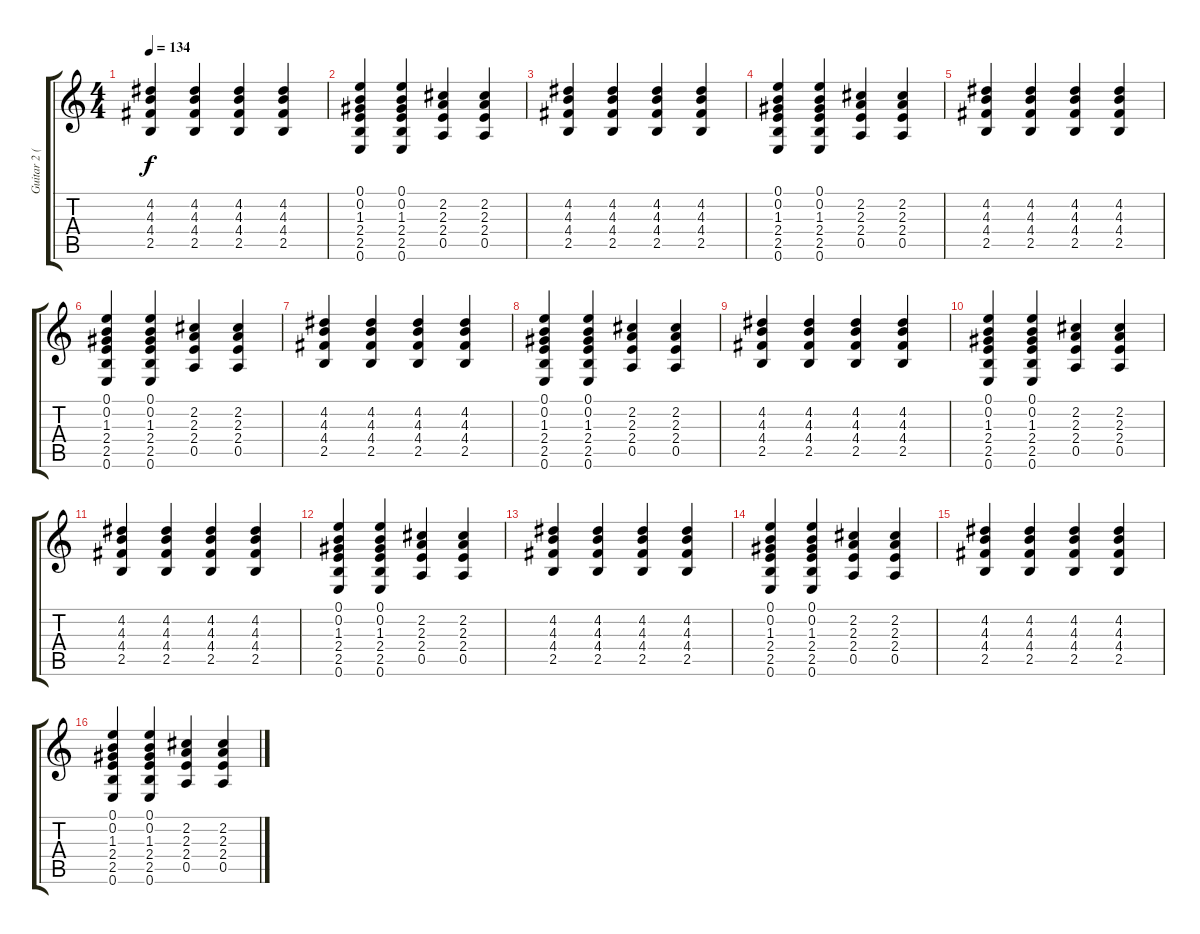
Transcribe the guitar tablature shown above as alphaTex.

\track ("Guitar 2 (overdriven)" "Guitar 2 (") {instrument overdrivenguitar}
\staff {score tabs}
\tuning (E4 B3 G3 D3 A2 E2) {hide}
\ts (4 4)
\tempo 134
\clef g2
\ks c
(4.2 4.3 4.4 2.5).4{dy f} (4.2 4.3 4.4 2.5).4 (4.2 4.3 4.4 2.5).4 (4.2 4.3 4.4 2.5).4 |
(0.1 0.2 1.3 2.4 2.5 0.6).4 (0.1 0.2 1.3 2.4 2.5 0.6).4 (2.2 2.3 2.4 0.5).4 (2.2 2.3 2.4 0.5).4 |
(4.2 4.3 4.4 2.5).4 (4.2 4.3 4.4 2.5).4 (4.2 4.3 4.4 2.5).4 (4.2 4.3 4.4 2.5).4 |
(0.1 0.2 1.3 2.4 2.5 0.6).4 (0.1 0.2 1.3 2.4 2.5 0.6).4 (2.2 2.3 2.4 0.5).4 (2.2 2.3 2.4 0.5).4 |
(4.2 4.3 4.4 2.5).4 (4.2 4.3 4.4 2.5).4 (4.2 4.3 4.4 2.5).4 (4.2 4.3 4.4 2.5).4 |
(0.1 0.2 1.3 2.4 2.5 0.6).4 (0.1 0.2 1.3 2.4 2.5 0.6).4 (2.2 2.3 2.4 0.5).4 (2.2 2.3 2.4 0.5).4 |
(4.2 4.3 4.4 2.5).4 (4.2 4.3 4.4 2.5).4 (4.2 4.3 4.4 2.5).4 (4.2 4.3 4.4 2.5).4 |
(0.1 0.2 1.3 2.4 2.5 0.6).4 (0.1 0.2 1.3 2.4 2.5 0.6).4 (2.2 2.3 2.4 0.5).4 (2.2 2.3 2.4 0.5).4 |
(4.2 4.3 4.4 2.5).4 (4.2 4.3 4.4 2.5).4 (4.2 4.3 4.4 2.5).4 (4.2 4.3 4.4 2.5).4 |
(0.1 0.2 1.3 2.4 2.5 0.6).4 (0.1 0.2 1.3 2.4 2.5 0.6).4 (2.2 2.3 2.4 0.5).4 (2.2 2.3 2.4 0.5).4 |
(4.2 4.3 4.4 2.5).4 (4.2 4.3 4.4 2.5).4 (4.2 4.3 4.4 2.5).4 (4.2 4.3 4.4 2.5).4 |
(0.1 0.2 1.3 2.4 2.5 0.6).4 (0.1 0.2 1.3 2.4 2.5 0.6).4 (2.2 2.3 2.4 0.5).4 (2.2 2.3 2.4 0.5).4 |
(4.2 4.3 4.4 2.5).4 (4.2 4.3 4.4 2.5).4 (4.2 4.3 4.4 2.5).4 (4.2 4.3 4.4 2.5).4 |
(0.1 0.2 1.3 2.4 2.5 0.6).4 (0.1 0.2 1.3 2.4 2.5 0.6).4 (2.2 2.3 2.4 0.5).4 (2.2 2.3 2.4 0.5).4 |
(4.2 4.3 4.4 2.5).4 (4.2 4.3 4.4 2.5).4 (4.2 4.3 4.4 2.5).4 (4.2 4.3 4.4 2.5).4 |
(0.1 0.2 1.3 2.4 2.5 0.6).4 (0.1 0.2 1.3 2.4 2.5 0.6).4 (2.2 2.3 2.4 0.5).4 (2.2 2.3 2.4 0.5).4
